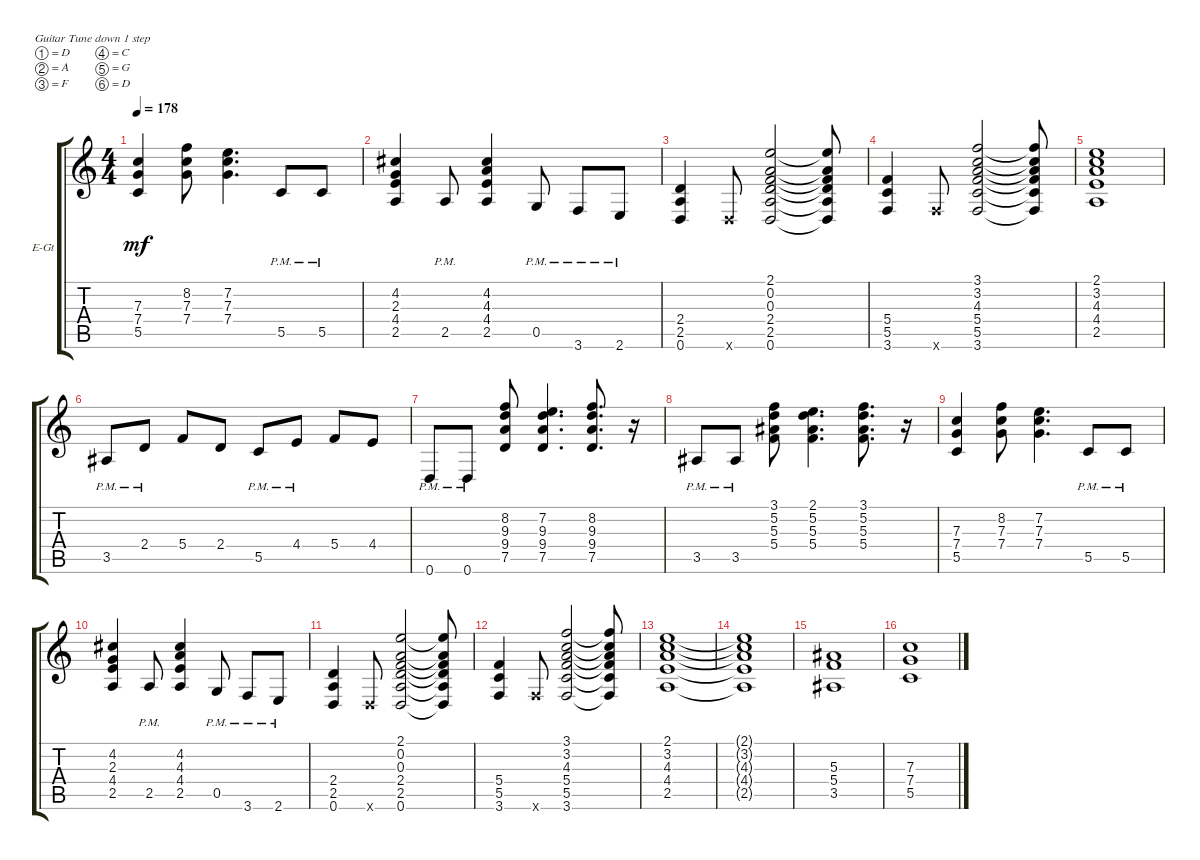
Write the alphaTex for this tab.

\defaultSystemsLayout 4
\bracketExtendMode groupsimilarinstruments
\firstSystemTrackNameOrientation horizontal
\otherSystemsTrackNameOrientation horizontal
\track ("Rithm Guitar 1" "E-Gt") {instrument distortionguitar}
\staff {score tabs}
\tuning (D4 A3 F3 C3 G2 D2)
\ts (4 4)
\tempo 178
\clef g2
\ks c
(5.5 7.4 7.3).4{dy mf} (7.4 7.3 8.2).8 (7.2 7.3 7.4).4{d} 5.5{pm}.8 5.5{pm}.8 |
(2.5 4.4 2.3 4.2).4 2.5{pm}.8 (2.5 4.4 4.3 4.2).4 0.5{pm}.8 3.6{pm}.8 2.6{pm}.8 |
(0.6 2.5 2.4).4 0.6{x}.8 (0.6 2.5 2.4 0.3 0.2 2.1).2 (0.6{t} 2.5{t} 2.4{t} 0.3{t} 0.2{t} 2.1{t}).8 |
(3.6 5.5 5.4).4 3.6{x}.8 (3.6 5.5 5.4 4.3 3.2 3.1).2 (3.6{t} 5.5{t} 5.4{t} 4.3{t} 3.2{t} 3.1{t}).8 |
(2.5 4.4 4.3 2.1 3.2).1 |
3.5{pm}.8 2.4{pm}.8 5.4.8 2.4.8 5.5{pm}.8 4.4{pm}.8 5.4.8 4.4.8 |
0.6{pm}.8 0.6{pm}.8 (9.4 8.2 9.3 7.5).8 (7.2 9.3 9.4 7.5).4{d} (8.2 9.4 9.3 7.5).8{d} r.16 |
3.5{pm}.8 3.5{pm}.8 (3.1 5.2 5.3 5.4).8 (2.1 5.2 5.3 5.4).4{d} (3.1 5.2 5.3 5.4).8{d} r.16 |
(5.5 7.4 7.3).4 (7.4 7.3 8.2).8 (7.2 7.3 7.4).4{d} 5.5{pm}.8 5.5{pm}.8 |
(2.5 4.4 2.3 4.2).4 2.5{pm}.8 (2.5 4.4 4.3 4.2).4 0.5{pm}.8 3.6{pm}.8 2.6{pm}.8 |
(0.6 2.5 2.4).4 0.6{x}.8 (0.6 2.5 2.4 0.3 0.2 2.1).2 (0.6{t} 2.5{t} 2.4{t} 0.3{t} 0.2{t} 2.1{t}).8 |
(3.6 5.5 5.4).4 3.6{x}.8 (3.6 5.5 5.4 4.3 3.2 3.1).2 (3.6{t} 5.5{t} 5.4{t} 4.3{t} 3.2{t} 3.1{t}).8 |
(2.5 4.4 4.3 2.1 3.2).1 |
(2.5{t} 4.4{t} 4.3{t} 2.1{t} 3.2{t}).1 |
(3.5 5.4 5.3).1 |
(5.5 7.4 7.3).1
